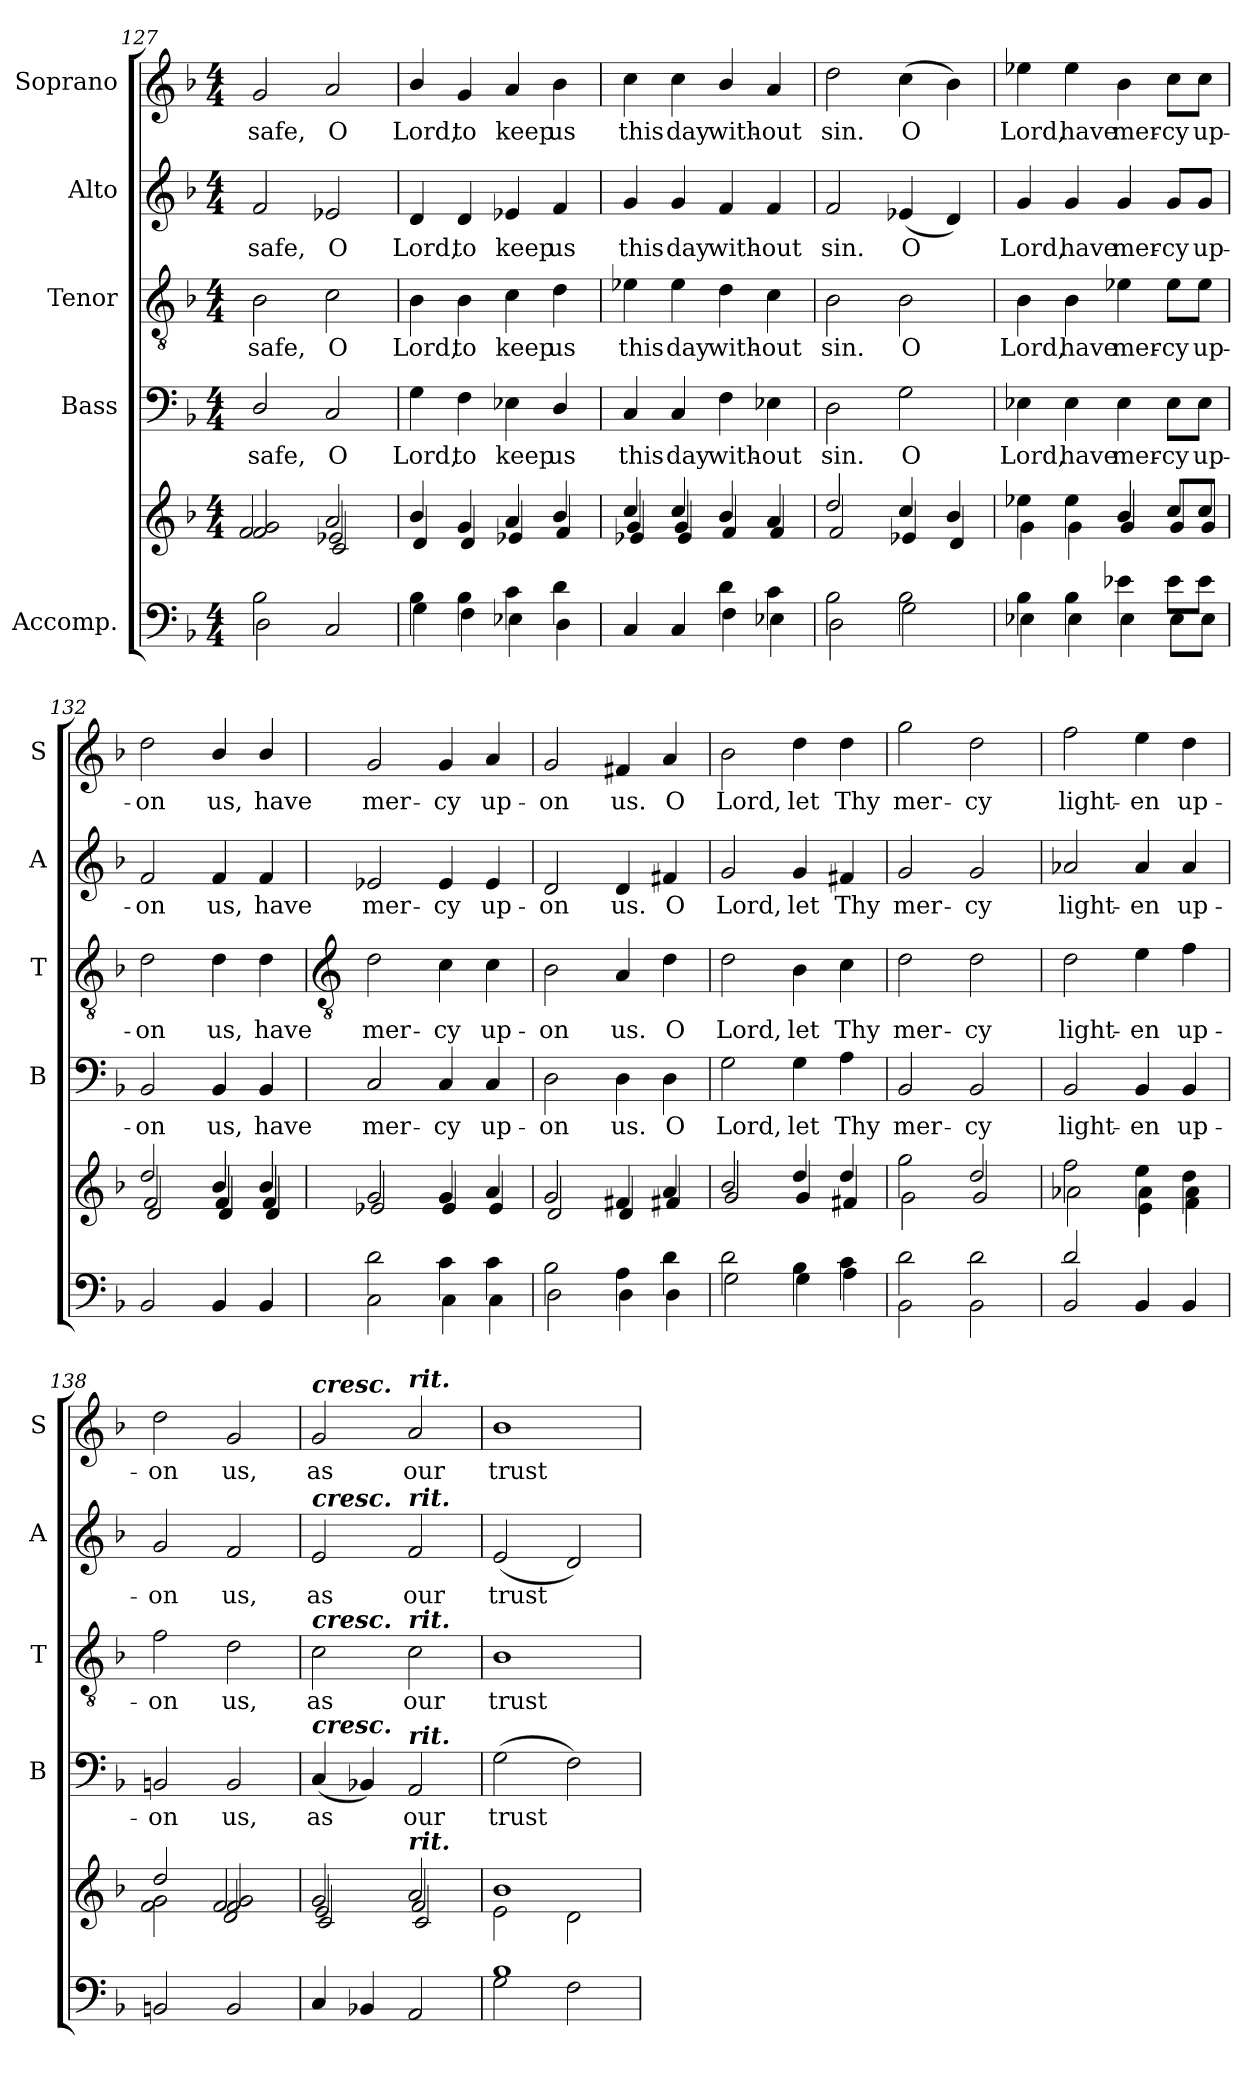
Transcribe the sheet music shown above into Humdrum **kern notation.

**kern	**kern	**kern	**text	**kern	**text	**kern	**text	**kern	**text
*part5	*part5	*part4	*part4	*part3	*part3	*part2	*part2	*part1	*part1
*staff6	*staff5	*staff4	*staff4	*staff3	*staff3	*staff2	*staff2	*staff1	*staff1
*I"Accomp.	*	*I"Bass	*	*I"Tenor	*	*I"Alto	*	*I"Soprano	*
*	*	*I'B	*	*I'T	*	*I'A	*	*I'S	*
*clefF4	*clefG2	*clefF4	*	*clefGv2	*	*clefG2	*	*clefG2	*
*k[b-]	*k[b-]	*k[b-]	*	*k[b-]	*	*k[b-]	*	*k[b-]	*
*F:	*F:	*F:	*	*F:	*	*F:	*	*F:	*
*M4/4	*M4/4	*M4/4	*	*M4/4	*	*M4/4	*	*M4/4	*
=127	=127	=127	=127	=127	=127	=127	=127	=127	=127
*^	*^	*	*	*	*	*	*	*	*
*	*	*	*^	*	*	*	*	*	*	*	*
!	!	!	!	!	!	!LO:LY:b	!	!LO:LY:b	!	!LO:LY:b	!	!LO:LY:b
2B-\	2D\	2f/ 2g/	2f/	2ryy	2D/	-safe,	2B-	-safe,	2f	-safe,	2g	-safe,
!	!	!	!	!	!	!LO:LY:b	!	!LO:LY:b	!	!LO:LY:b	!	!LO:LY:b
2ryy	2C/	2a/	2e-X/	2c/	2C	O	2c	O	2e-X	O	2a	O
=128	=128	=128	=128	=128	=128	=128	=128	=128	=128	=128	=128	=128
!	!	!	!	!	!	!LO:LY:b	!	!LO:LY:b	!	!LO:LY:b	!	!LO:LY:b
*	*	*	*v	*v	*	*	*	*	*	*	*	*
4B-\	4G\	4b-/	4d/	4G	Lord,	4B-	Lord,	4d	Lord,	4b-/	Lord,
!	!	!	!	!	!LO:LY:b	!	!LO:LY:b	!	!LO:LY:b	!	!LO:LY:b
4B-\	4F\	4g/	4d/	4F	to	4B-	to	4d	to	4g	to
!	!	!	!	!	!LO:LY:b	!	!LO:LY:b	!	!LO:LY:b	!	!LO:LY:b
4c\	4E-X\	4a/	4e-X/	4E-X	keep	4c	keep	4e-X	keep	4a	keep
!	!	!	!	!	!LO:LY:b	!	!LO:LY:b	!	!LO:LY:b	!	!LO:LY:b
4d\	4D\	4b-/	4f/	4D/	us	4d	us	4f	us	4b-	us
=129	=129	=129	=129	=129	=129	=129	=129	=129	=129	=129	=129
*	*	*	*^	*	*	*	*	*	*	*	*
!	!	!	!	!	!	!LO:LY:b	!	!LO:LY:b	!	!LO:LY:b	!	!LO:LY:b
2ryy	4C/	4cc/	4g/	4e-X/	4C	this	4e-X	this	4g	this	4cc	this
!	!	!	!	!	!	!LO:LY:b	!	!LO:LY:b	!	!LO:LY:b	!	!LO:LY:b
.	4C/	4cc/	4g/	4e-/	4C	day	4e-	day	4g	day	4cc	day
!	!	!	!	!	!	!LO:LY:b	!	!LO:LY:b	!	!LO:LY:b	!	!LO:LY:b
4d\	4F\	4b-/	4f/	2ryy	4F	with-	4d	with-	4f	with-	4b-/	with-
!	!	!	!	!	!	!LO:LY:b	!	!LO:LY:b	!	!LO:LY:b	!	!LO:LY:b
4c\	4E-X\	4a/	4f/	.	4E-X	-out	4c	-out	4f	-out	4a	-out
*	*	*	*v	*v	*	*	*	*	*	*	*	*
=130	=130	=130	=130	=130	=130	=130	=130	=130	=130	=130	=130
!	!	!	!	!	!LO:LY:b	!	!LO:LY:b	!	!LO:LY:b	!	!LO:LY:b
2B-\	2D\	2dd/	2f/	2D	sin.	2B-	sin.	2f	sin.	2dd	sin.
!	!	!	!	!	!LO:LY:b	!	!LO:LY:b	!	!LO:LY:b	!	!LO:LY:b
2B-\	2G\	4cc/	4e-X/	2G	O	2B-	O	(<4e-X	O	(>4cc	O
.	.	4b-/	4d/	.	.	.	.	4d)	.	4b-)	.
=131	=131	=131	=131	=131	=131	=131	=131	=131	=131	=131	=131
!	!	!	!	!	!LO:LY:b	!	!LO:LY:b	!	!LO:LY:b	!	!LO:LY:b
4B-\	4E-X\	4ee-X\	4g\	4E-X	Lord,	4B-	Lord,	4g	Lord,	4ee-X	Lord,
!	!	!	!	!	!LO:LY:b	!	!LO:LY:b	!	!LO:LY:b	!	!LO:LY:b
4B-\	4E-\	4ee-\	4g\	4E-	have	4B-	have	4g	have	4ee-	have
!	!	!	!	!	!LO:LY:b	!	!LO:LY:b	!	!LO:LY:b	!	!LO:LY:b
4e-X\	4E-\	4b-/	4g/	4E-	mer-	4e-X	mer-	4g	mer-	4b-	mer-
!	!	!	!	!	!LO:LY:b	!	!LO:LY:b	!	!LO:LY:b	!	!LO:LY:b
8e-\L	8E-L	8ccL	8g/L	8E-\L	-cy	8e-\L	-cy	8g/L	-cy	8cc\L	-cy
!	!	!	!	!	!LO:LY:b	!	!LO:LY:b	!	!LO:LY:b	!	!LO:LY:b
8e-\J	8E-J	8ccJ	8g/J	8E-\J	up-	8e-\J	up-	8g/J	up-	8cc\J	up-
=132	=132	=132	=132	=132	=132	=132	=132	=132	=132	=132	=132
*	*	*	*^	*	*	*	*	*	*	*	*
!	!	!	!	!	!	!LO:LY:b	!	!LO:LY:b	!	!LO:LY:b	!	!LO:LY:b
*v	*v	*	*	*	*	*	*	*	*	*	*	*
2BB-/	2dd/	2f/	2d/	2BB-	-on	2d	-on	2f	-on	2dd	-on
!	!	!	!	!	!LO:LY:b	!	!LO:LY:b	!	!LO:LY:b	!	!LO:LY:b
4BB-/	4b-/	4f/	4d/	4BB-	us,	4d	us,	4f	us,	4b-/	us,
!	!	!	!	!	!LO:LY:b	!	!LO:LY:b	!	!LO:LY:b	!	!LO:LY:b
4BB-/	4b-/	4f/	4d/	4BB-	have	4d	have	4f	have	4b-/	have
*	*v	*v	*v	*	*	*	*	*	*	*	*
!!LO:LB:g=z
=133	=133	=133	=133	=133	=133	=133	=133	=133	=133
*	*	*	*	*clefGv2	*	*	*	*	*
*^	*^	*	*	*	*	*	*	*	*
*	*	*	*^	*	*	*	*	*	*	*	*
!	!	!	!	!	!	!LO:LY:b	!	!LO:LY:b	!	!LO:LY:b	!	!LO:LY:b
*	*	*	*v	*v	*	*	*	*	*	*	*	*
2d\	2C\	2g/	2e-X/	2C	mer-	2d	mer-	2e-X	mer-	2g	mer-
!	!	!	!	!	!LO:LY:b	!	!LO:LY:b	!	!LO:LY:b	!	!LO:LY:b
4c\	4C\	4g/	4e-/	4C	-cy	4c	-cy	4e-	-cy	4g	-cy
!	!	!	!	!	!LO:LY:b	!	!LO:LY:b	!	!LO:LY:b	!	!LO:LY:b
4c\	4C\	4a/	4e-/	4C	up-	4c	up-	4e-	up-	4a	up-
=134	=134	=134	=134	=134	=134	=134	=134	=134	=134	=134	=134
!	!	!	!	!	!LO:LY:b	!	!LO:LY:b	!	!LO:LY:b	!	!LO:LY:b
2B-\	2D\	2g/	2d/	2D	-on	2B-	-on	2d	-on	2g	-on
!	!	!	!	!	!LO:LY:b	!	!LO:LY:b	!	!LO:LY:b	!	!LO:LY:b
4A\	4D\	4f#X/	4d/	4D	us.	4A	us.	4d	us.	4f#X	us.
!	!	!	!	!	!LO:LY:b	!	!LO:LY:b	!	!LO:LY:b	!	!LO:LY:b
4d\	4D\	4a/	4f#X/	4D	O	4d	O	4f#X	O	4a	O
=135	=135	=135	=135	=135	=135	=135	=135	=135	=135	=135	=135
!	!	!	!	!	!LO:LY:b	!	!LO:LY:b	!	!LO:LY:b	!	!LO:LY:b
2d\	2G\	2b-/	2g/	2G	Lord,	2d	Lord,	2g	Lord,	2b-	Lord,
!	!	!	!	!	!LO:LY:b	!	!LO:LY:b	!	!LO:LY:b	!	!LO:LY:b
4B-\	4G\	4dd/	4g/	4G	let	4B-	let	4g	let	4dd	let
!	!	!	!	!	!LO:LY:b	!	!LO:LY:b	!	!LO:LY:b	!	!LO:LY:b
4c\	4A\	4dd/	4f#X/	4A	Thy	4c	Thy	4f#X	Thy	4dd	Thy
=136	=136	=136	=136	=136	=136	=136	=136	=136	=136	=136	=136
!	!	!	!	!	!LO:LY:b	!	!LO:LY:b	!	!LO:LY:b	!	!LO:LY:b
2d\	2BB-\	2gg\	2g\	2BB-	mer-	2d	mer-	2g	mer-	2gg	mer-
!	!	!	!	!	!LO:LY:b	!	!LO:LY:b	!	!LO:LY:b	!	!LO:LY:b
2d\	2BB-\	2dd/	2g/	2BB-	-cy	2d	-cy	2g	-cy	2dd	-cy
=137	=137	=137	=137	=137	=137	=137	=137	=137	=137	=137	=137
*	*	*	*^	*	*	*	*	*	*	*	*
!	!	!	!	!	!	!LO:LY:b	!	!LO:LY:b	!	!LO:LY:b	!	!LO:LY:b
2d/	2BB-/	2ff\	2a-X\	2ryy	2BB-	light-	2d	light-	2a-X	light-	2ff	light-
!	!	!	!	!	!	!LO:LY:b	!	!LO:LY:b	!	!LO:LY:b	!	!LO:LY:b
2ryy	4BB-/	4ee\	4a-\	4e\	4BB-	-en	4e	-en	4a-	-en	4ee	-en
!	!	!	!	!	!	!LO:LY:b	!	!LO:LY:b	!	!LO:LY:b	!	!LO:LY:b
.	4BB-/	4dd\	4a-\	4f\	4BB-	up-	4f	up-	4a-	up-	4dd	up-
=138	=138	=138	=138	=138	=138	=138	=138	=138	=138	=138	=138	=138
!	!	!	!	!	!	!LO:LY:b	!	!LO:LY:b	!	!LO:LY:b	!	!LO:LY:b
2ryy	2BBn/	2dd/	2f\ 2g\	2ryy	2BBn	-on	2f	-on	2g	-on	2dd	-on
!	!	!	!	!	!	!LO:LY:b	!	!LO:LY:b	!	!LO:LY:b	!	!LO:LY:b
2ryy	2BB/	2f/ 2g/	2f/	2d/	2BB	us,	2d	us,	2f	us,	2g	us,
=139	=139	=139	=139	=139	=139	=139	=139	=139	=139	=139	=139	=139
!	!	!	!	!	!	!	!	!	!	!	!LO:TX:a:Bi:t=cresc.	!
!	!	!	!	!	!	!	!	!	!LO:TX:a:Bi:t=cresc.	!	!	!
!	!	!	!	!	!	!	!LO:TX:a:Bi:t=cresc.	!	!	!	!	!
!	!	!	!	!	!LO:TX:a:Bi:t=cresc.	!	!	!	!	!	!	!
!	!	!	!	!	!	!LO:LY:b	!	!LO:LY:b	!	!LO:LY:b	!	!LO:LY:b
*v	*v	*	*	*	*	*	*	*	*	*	*	*
4C/	2g/	2e/	2c/	(<4C	as	2c	as	2e	as	2g	as
4BB-X/	.	.	.	4BB-X)	.	.	.	.	.	.	.
!	!	!	!	!	!	!	!	!	!	!LO:TX:a:Bi:t=rit.	!
!	!	!	!	!	!	!	!	!LO:TX:a:Bi:t=rit.	!	!	!
!	!	!	!	!	!	!LO:TX:a:Bi:t=rit.	!	!	!	!	!
!	!	!	!	!LO:TX:a:Bi:t=rit.	!	!	!	!	!	!	!
!	!LO:TX:a:Bi:t=rit.	!	!	!	!	!	!	!	!	!	!
!	!	!	!	!	!LO:LY:b	!	!LO:LY:b	!	!LO:LY:b	!	!LO:LY:b
2AA/	2a/	2f/	2c/	2AA	our	2c	our	2f	our	2a	our
=140	=140	=140	=140	=140	=140	=140	=140	=140	=140	=140	=140
*^	*	*	*	*	*	*	*	*	*	*	*
!	!	!	!	!	!	!LO:LY:b	!	!LO:LY:b	!	!LO:LY:b	!	!LO:LY:b
*	*	*	*v	*v	*	*	*	*	*	*	*	*
1B-/	2G\	1b-/	2e\	(>2G	trust	1B-	trust	(<2e	trust	1b-	trust
.	2F\	.	2d\	2F)	.	.	.	2d)	.	.	.
*v	*v	*	*	*	*	*	*	*	*	*	*
*	*v	*v	*	*	*	*	*	*	*	*
=	=	=	=	=	=	=	=	=	=
*-	*-	*-	*-	*-	*-	*-	*-	*-	*-
